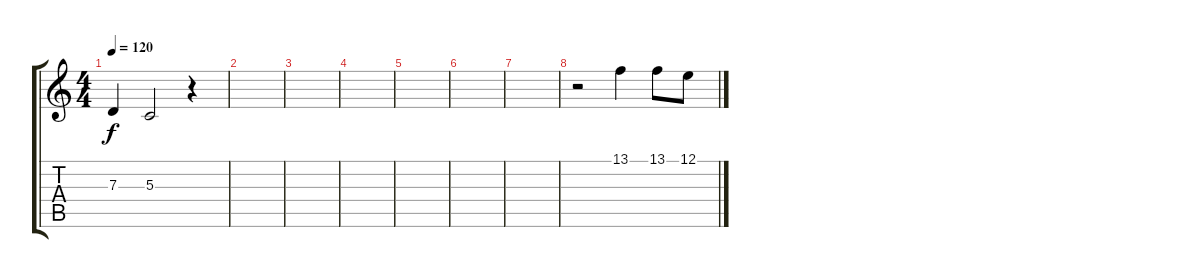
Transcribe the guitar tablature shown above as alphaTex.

\track "" {instrument clavinet}
\staff {score tabs}
\tuning (E4 B3 G3 D3 A2 E2) {hide}
\ts (4 4)
\tempo 120
\clef g2
\ks c
7.3.4{dy f} 5.3.2 r.4 |
|
|
|
|
|
|
r.2 13.1.4 13.1.8 12.1.8
